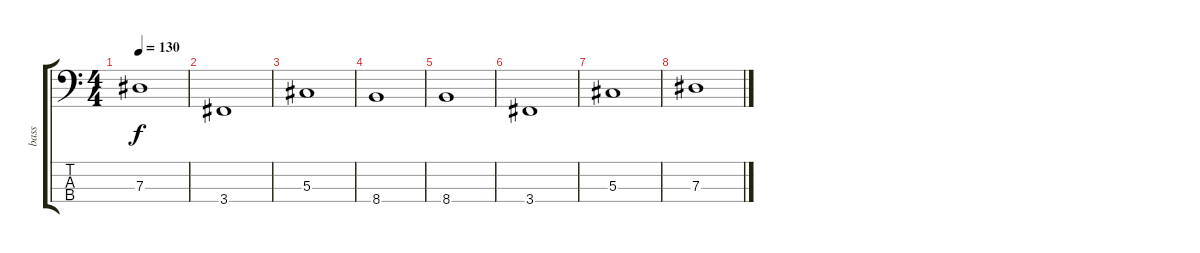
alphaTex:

\track ("bass" "bass") {instrument synthbass2}
\staff {score tabs}
\tuning (Gb2 Db2 Ab1 Eb1) {hide}
\ts (4 4)
\tempo 130
\clef f4
\ks c
7.3.1{dy f} |
3.4.1 |
5.3.1 |
8.4.1 |
8.4.1 |
3.4.1 |
5.3.1 |
7.3.1
